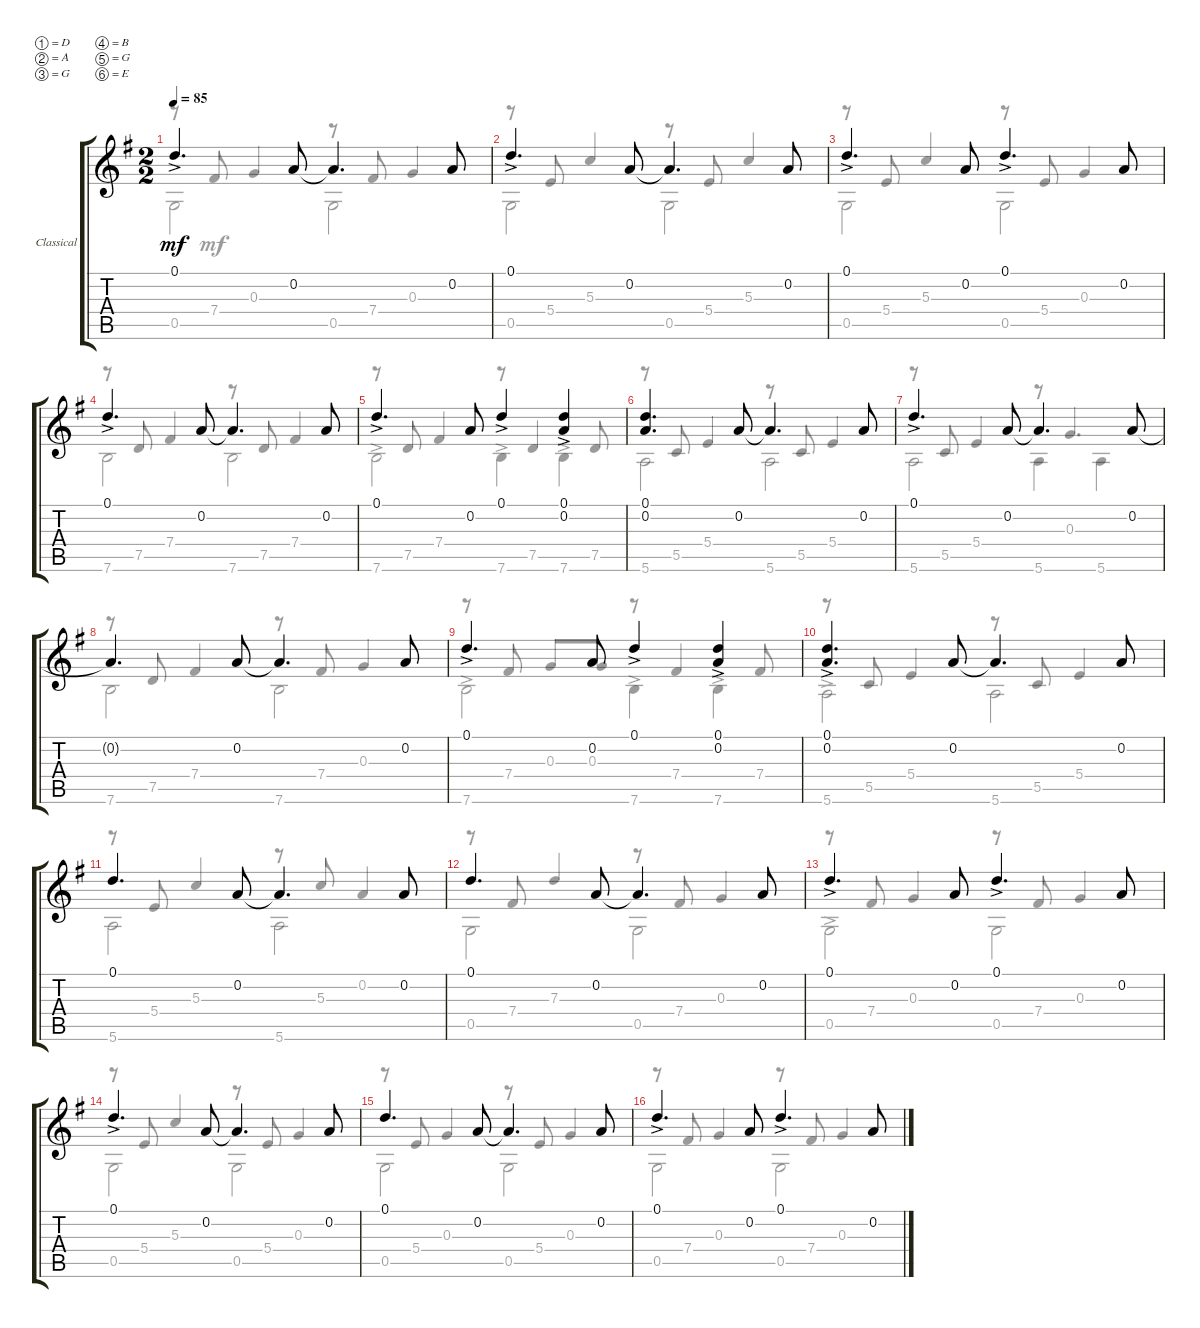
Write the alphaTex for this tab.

\defaultSystemsLayout 4
\bracketExtendMode groupsimilarinstruments
\firstSystemTrackNameOrientation horizontal
\otherSystemsTrackNameOrientation horizontal
\track ("Classical Guitar" "Classical ") {instrument acousticguitarsteel}
\staff {score tabs}
\tuning (D4 A3 G3 B2 G2 E2)
\voice
\ts (2 2)
\tempo 85
\clef g2
\ks g
0.1{ac}.4{d dy mf} 0.2.8 0.2{t}.4{d} 0.2.8 |
0.1{ac}.4{d} 0.2.8 0.2{t}.4{d} 0.2.8 |
0.1{ac}.4{d} 0.2.8 0.1{ac}.4{d} 0.2.8 |
0.1{ac}.4{d} 0.2.8 0.2{t}.4{d} 0.2.8 |
0.1{ac}.4{d} 0.2.8 0.1{ac}.4 (0.1{ac} 0.2{ac}).4 |
(0.1 0.2).4{d} 0.2.8 0.2{t}.4{d} 0.2.8 |
0.1{ac}.4{d} 0.2.8 0.2{t}.4{d} 0.2.8 |
0.2{t}.4{d} 0.2.8 0.2{t}.4{d} 0.2.8 |
0.1{ac}.4{d} 0.2.8 0.1{ac}.4 (0.1{ac} 0.2{ac}).4 |
(0.1{ac} 0.2{ac}).4{d} 0.2.8 0.2{t}.4{d} 0.2.8 |
0.1.4{d} 0.2.8 0.2{t}.4{d} 0.2.8 |
0.1.4{d} 0.2.8 0.2{t}.4{d} 0.2.8 |
0.1{ac}.4{d} 0.2.8 0.1{ac}.4{d} 0.2.8 |
0.1{ac}.4{d} 0.2.8 0.2{t}.4{d} 0.2.8 |
0.1.4{d} 0.2.8 0.2{t}.4{d} 0.2.8 |
0.1{ac}.4{d} 0.2.8 0.1{ac}.4{d} 0.2.8
\voice
\clef g2
\ottava regular
\simile none
\ks g
r.8{dy mf beam invert} 7.4.8{beam invert} 0.3.4{beam invert} r.8{beam invert} 7.4.8{beam invert} 0.3.4{beam invert} |
r.8{beam invert} 5.4.8{beam invert} 5.3.4{beam invert} r.8{beam invert} 5.4.8{beam invert} 5.3.4{beam invert} |
r.8{beam invert} 5.4.8{beam invert} 5.3.4{beam invert} r.8{beam invert} 5.4.8{beam invert} 0.3.4{beam invert} |
r.8{beam invert} 7.5.8{beam invert} 7.4.4{beam invert} r.8{beam invert} 7.5.8{beam invert} 7.4.4{beam invert} |
r.8{beam invert} 7.5.8{beam invert} 7.4.4{beam invert} r.8{beam invert} 7.5.4{beam invert} 7.5.8{beam invert} |
r.8{beam invert} 5.5.8{beam invert} 5.4.4{beam invert} r.8{beam invert} 5.5.8{beam invert} 5.4.4{beam invert} |
r.8{beam invert} 5.5.8{beam invert} 5.4.4{beam invert} r.8{beam invert} 0.3.4{d beam invert} |
r.8{beam invert} 7.5.8{beam invert} 7.4.4{beam invert} r.8{beam invert} 7.4.8{beam invert} 0.3.4{beam invert} |
r.8{beam invert} 7.4.8{beam invert} 0.3.8 0.3.8 r.8{beam invert} 7.4.4{beam invert} 7.4.8{beam invert} |
r.8{beam invert} 5.5.8{beam invert} 5.4.4{beam invert} r.8{beam invert} 5.5.8{beam invert} 5.4.4{beam invert} |
r.8{beam invert} 5.4.8{beam invert} 5.3.4{beam invert} r.8{beam invert} 5.3.8{beam invert} 0.2.4{beam invert} |
r.8{beam invert} 7.4.8{beam invert} 7.3.4{beam invert} r.8{beam invert} 7.4.8{beam invert} 0.3.4{beam invert} |
r.8{beam invert} 7.4.8{beam invert} 0.3.4{beam invert} r.8{beam invert} 7.4.8{beam invert} 0.3.4{beam invert} |
r.8{beam invert} 5.4.8{beam invert} 5.3.4{beam invert} r.8{beam invert} 5.4.8{beam invert} 0.3.4{beam invert} |
r.8{beam invert} 5.4.8{beam invert} 0.3.4{beam invert} r.8{beam invert} 5.4.8{beam invert} 0.3.4{beam invert} |
r.8{beam invert} 7.4.8{beam invert} 0.3.4{beam invert} r.8{beam invert} 7.4.8{beam invert} 0.3.4{beam invert}
\voice
\clef g2
\ottava regular
\simile none
\ks g
0.5.2{dy mf} 0.5.2 |
0.5.2 0.5.2 |
0.5.2 0.5.2 |
7.6.2 7.6.2 |
7.6{ac}.2 7.6{ac}.4 7.6{ac}.4 |
5.6.2 5.6.2 |
5.6.2 5.6.4 5.6.4 |
7.6.2 7.6.2 |
7.6{ac}.2 7.6{ac}.4 7.6{ac}.4 |
5.6{ac}.2 5.6.2 |
5.6.2 5.6.2 |
0.5.2 0.5.2 |
0.5{ac}.2 0.5.2 |
0.5.2 0.5.2 |
0.5.2 0.5.2 |
0.5.2 0.5.2
